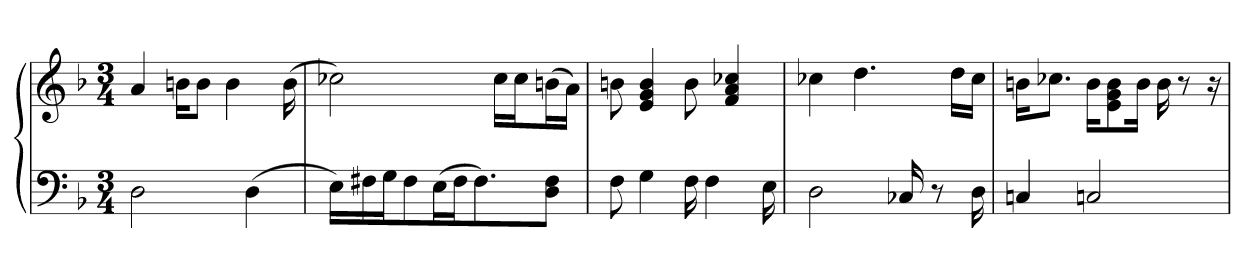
**kern	**kern
*part1	*part1
*staff2	*staff1
*clefF4	*clefG2
*k[b-]	*k[b-]
*M3/4	*M3/4
=1	=1
2D	4a
.	16bn\KL
.	8b\J
.	4b
(4D	.
.	(16b
=2	=2
16E\LL)	2cc-X)
16F#X\J	.
16G\K	.
8F#\J	.
(16E\KL	.
16F#\K	.
8.F#\J)	.
.	16cc-\LL
.	16cc-\J
8D 8F#J	(16bn\L
.	16a\JJ)
=3	=3
8F	8bn
4G	4e 4g 4b
16F	8b
4F	.
.	4f 4a 4cc-X
16E	.
=4	=4
2D	4cc-X
.	4.dd
16C-X	.
8r	.
.	16dd\LL
16D	16cc-\JJ
=5	=5
4Cn	16bn\KL
.	8.cc-X\J
2Cn	16b\KL
.	8e\ 8g\ 8b\
.	16b\Jk
.	16b
.	8r
.	16r
=	=
*-	*-
